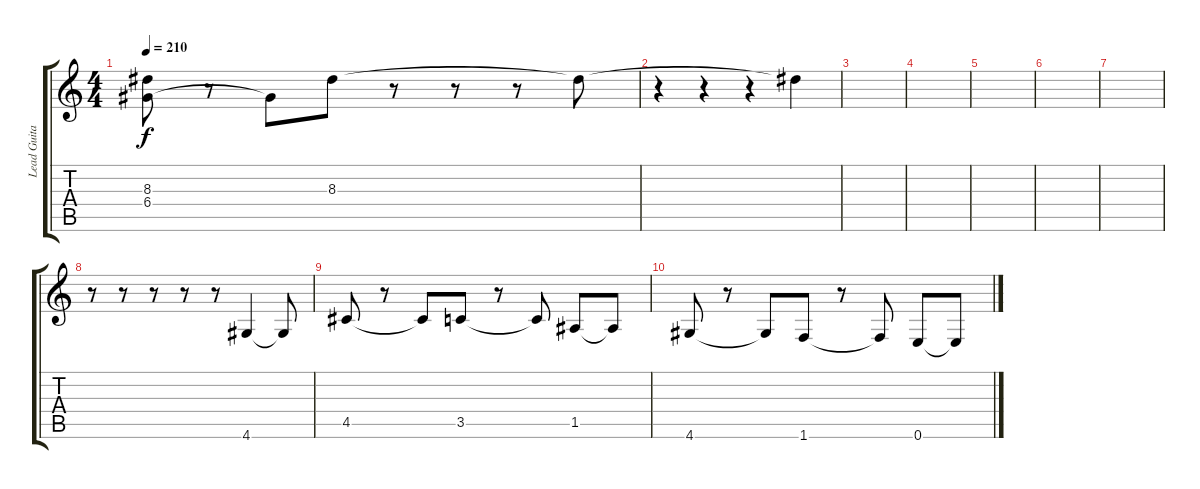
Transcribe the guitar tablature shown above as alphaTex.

\track ("Lead Guitar" "Lead Guita") {instrument overdrivenguitar}
\staff {score tabs}
\tuning (E4 B3 G3 D3 A2 E2) {hide}
\ts (4 4)
\tempo 210
\clef g2
\ks c
(8.3 6.4).8{dy f} r.8 6.4{t}.8 8.3.8 r.8 r.8 r.8 8.3{t}.8 |
r.4 r.4 r.4 8.3{t}.4 |
|
|
|
|
|
r.8 r.8 r.8 r.8 r.8 4.6.4 4.6{t}.8 |
4.5.8 r.8 4.5{t}.8 3.5.8 r.8 3.5{t}.8 1.5.8 1.5{t}.8 |
4.6.8 r.8 4.6{t}.8 1.6.8 r.8 1.6{t}.8 0.6.8 0.6{t}.8
